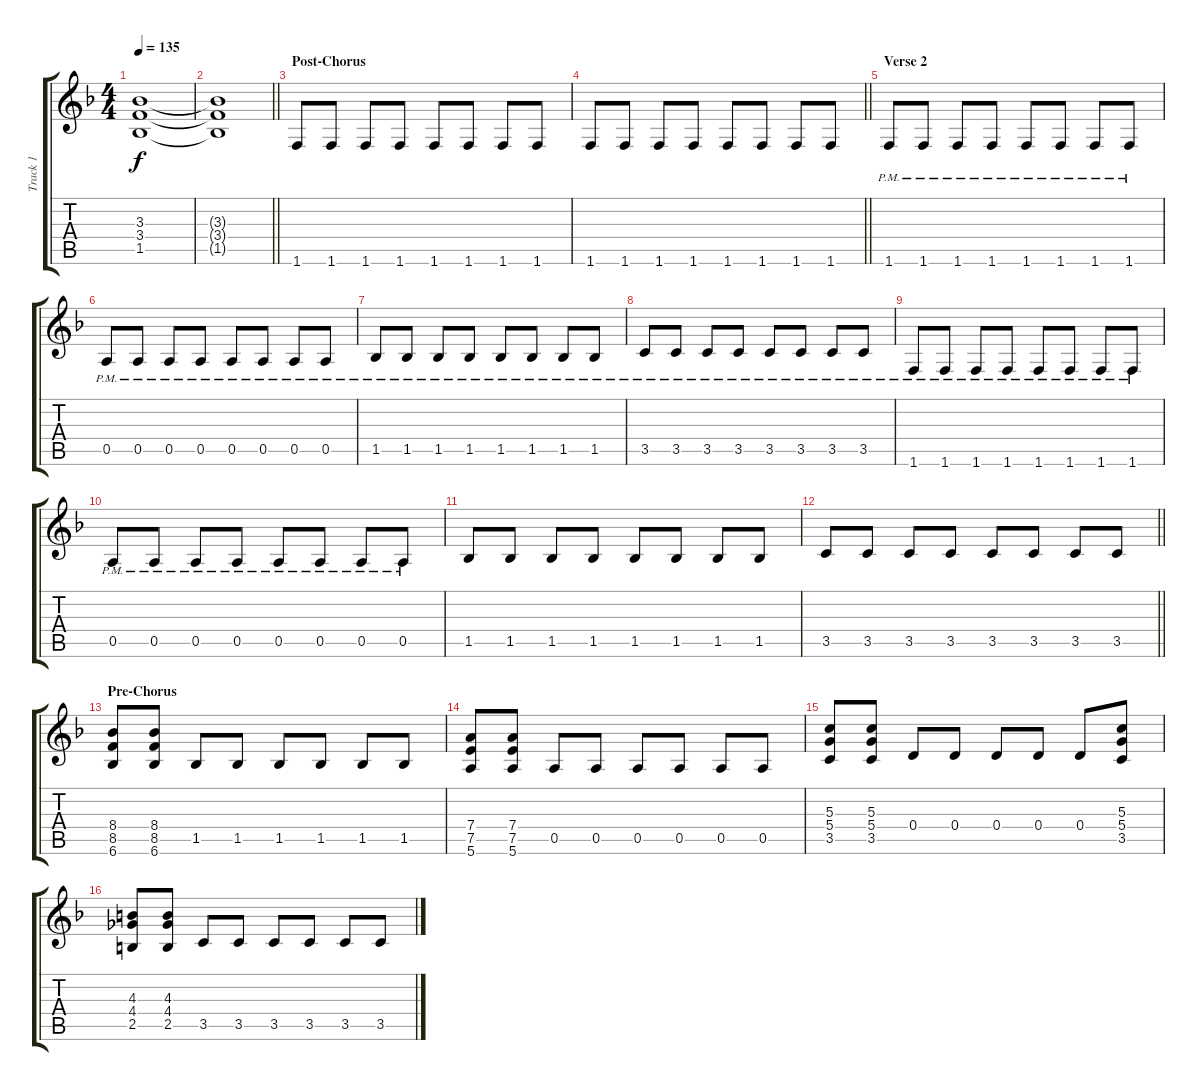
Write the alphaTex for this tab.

\track ("Track 1" "Track 1") {instrument distortionguitar}
\staff {score tabs}
\tuning (E4 B3 G3 D3 A2 E2) {hide}
\ts (4 4)
\tempo 135
\clef g2
\ks f
(3.3 3.4 1.5).1{dy f} |
\barLineRight lightlight
(3.3{t} 3.4{t} 1.5{t}).1 |
\section ("" "Post-Chorus")
1.6.8 1.6.8 1.6.8 1.6.8 1.6.8 1.6.8 1.6.8 1.6.8 |
\barLineRight lightlight
1.6.8 1.6.8 1.6.8 1.6.8 1.6.8 1.6.8 1.6.8 1.6.8 |
\section ("" "Verse 2")
1.6{pm}.8 1.6{pm}.8 1.6{pm}.8 1.6{pm}.8 1.6{pm}.8 1.6{pm}.8 1.6{pm}.8 1.6{pm}.8 |
0.5{pm}.8 0.5{pm}.8 0.5{pm}.8 0.5{pm}.8 0.5{pm}.8 0.5{pm}.8 0.5{pm}.8 0.5{pm}.8 |
1.5{pm}.8 1.5{pm}.8 1.5{pm}.8 1.5{pm}.8 1.5{pm}.8 1.5{pm}.8 1.5{pm}.8 1.5{pm}.8 |
3.5{pm}.8 3.5{pm}.8 3.5{pm}.8 3.5{pm}.8 3.5{pm}.8 3.5{pm}.8 3.5{pm}.8 3.5{pm}.8 |
1.6{pm}.8 1.6{pm}.8 1.6{pm}.8 1.6{pm}.8 1.6{pm}.8 1.6{pm}.8 1.6{pm}.8 1.6{pm}.8 |
0.5{pm}.8 0.5{pm}.8 0.5{pm}.8 0.5{pm}.8 0.5{pm}.8 0.5{pm}.8 0.5{pm}.8 0.5{pm}.8 |
1.5.8 1.5.8 1.5.8 1.5.8 1.5.8 1.5.8 1.5.8 1.5.8 |
\barLineRight lightlight
3.5.8 3.5.8 3.5.8 3.5.8 3.5.8 3.5.8 3.5.8 3.5.8 |
\section ("" "Pre-Chorus")
(8.4 8.5 6.6).8 (8.4 8.5 6.6).8 1.5.8 1.5.8 1.5.8 1.5.8 1.5.8 1.5.8 |
(7.4 7.5 5.6).8 (7.4 7.5 5.6).8 0.5.8 0.5.8 0.5.8 0.5.8 0.5.8 0.5.8 |
(5.3 5.4 3.5).8 (5.3 5.4 3.5).8 0.4.8 0.4.8 0.4.8 0.4.8 0.4.8 (5.3 5.4 3.5).8 |
(4.3 4.4 2.5).8 (4.3 4.4 2.5).8 3.5.8 3.5.8 3.5.8 3.5.8 3.5.8 3.5.8
